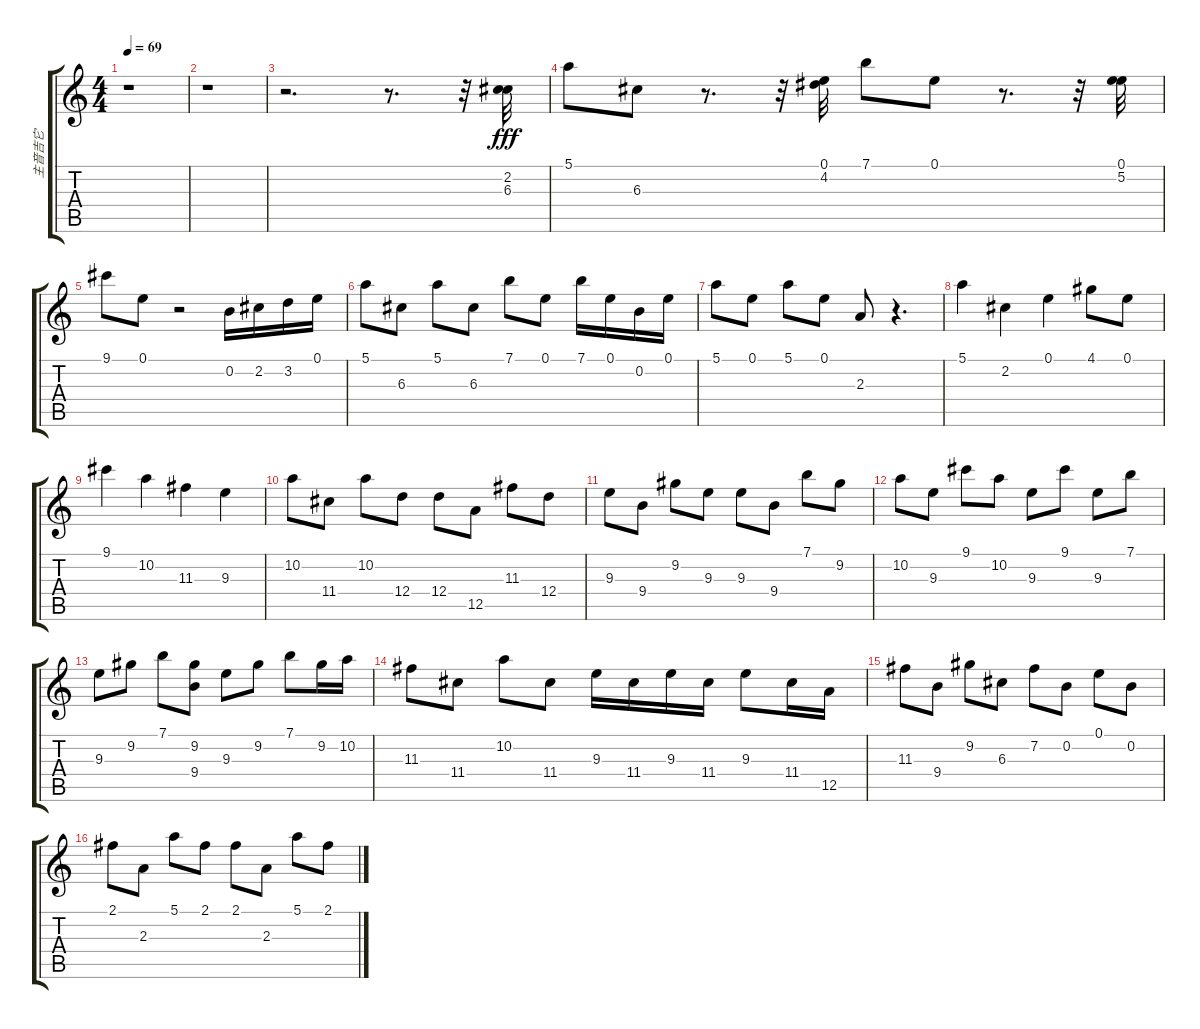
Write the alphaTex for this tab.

\track ("主音吉它" "主音吉它") {instrument electricbassfinger}
\staff {score tabs}
\tuning (E4 B3 G3 D3 A2 E2) {hide}
\ts (4 4)
\tempo 69
\clef g2
\ks c
r.1{dy fff} |
r.1 |
r.2{d} r.8{d} r.32 (2.2 6.3).32 |
5.1.8 6.3.8 r.8{d} r.32 (0.1 4.2).32 7.1.8 0.1.8 r.8{d} r.32 (0.1 5.2).32 |
9.1.8 0.1.8 r.2 0.2.16 2.2.16 3.2.16 0.1.16 |
5.1.8 6.3.8 5.1.8 6.3.8 7.1.8 0.1.8 7.1.16 0.1.16 0.2.16 0.1.16 |
5.1.8 0.1.8 5.1.8 0.1.8 2.3.8 r.4{d} |
5.1.4 2.2.4 0.1.4 4.1.8 0.1.8 |
9.1.4 10.2.4 11.3.4 9.3.4 |
10.2.8 11.4.8 10.2.8 12.4.8 12.4.8 12.5.8 11.3.8 12.4.8 |
9.3.8 9.4.8 9.2.8 9.3.8 9.3.8 9.4.8 7.1.8 9.2.8 |
10.2.8 9.3.8 9.1.8 10.2.8 9.3.8 9.1.8 9.3.8 7.1.8 |
9.3.8 9.2.8 7.1.8 (9.2 9.4).8 9.3.8 9.2.8 7.1.8 9.2.16 10.2.16 |
11.3.8 11.4.8 10.2.8 11.4.8 9.3.16 11.4.16 9.3.16 11.4.16 9.3.8 11.4.16 12.5.16 |
11.3.8 9.4.8 9.2.8 6.3.8 7.2.8 0.2.8 0.1.8 0.2.8 |
2.1.8 2.3.8 5.1.8 2.1.8 2.1.8 2.3.8 5.1.8 2.1.8
